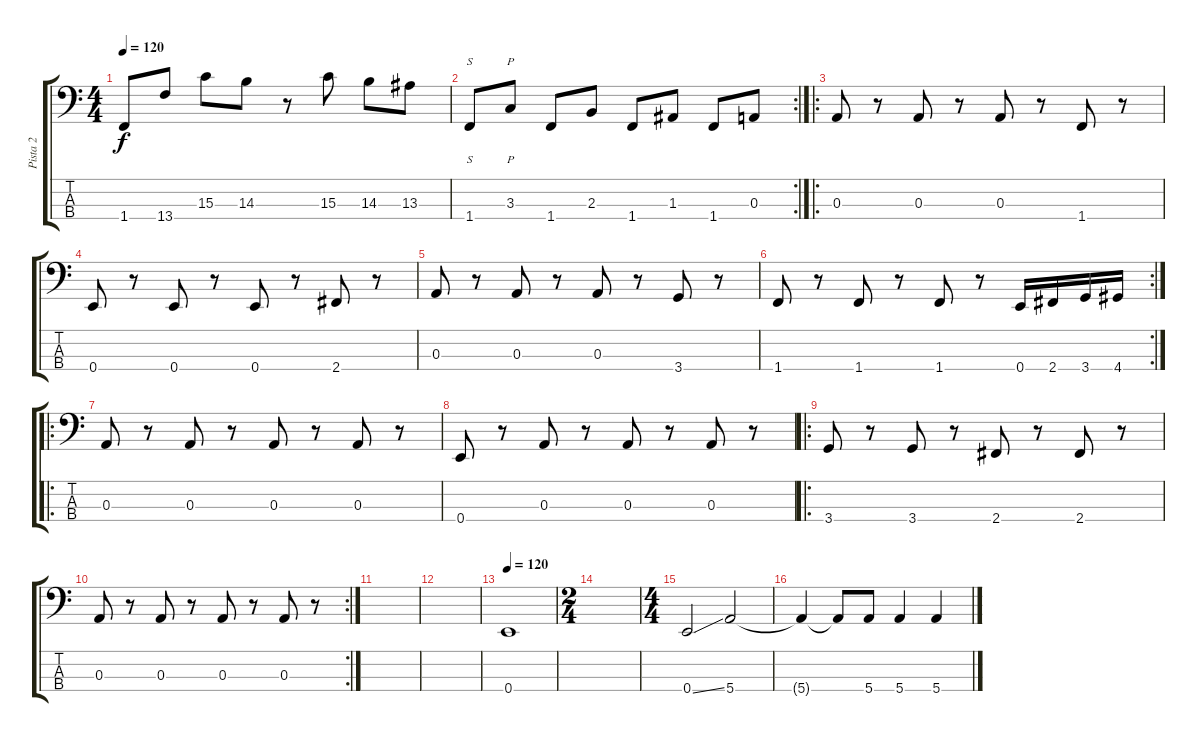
\track ("Pista 2" "Pista 2") {instrument fretlessbass}
\staff {score tabs}
\tuning (G2 D2 A1 E1) {hide}
\ts (4 4)
\tempo 120
\clef f4
\ks c
1.4.8{dy f} 13.4.8 15.3.8 14.3.8 r.8 15.3.8 14.3.8 13.3.8 |
\rc 2
1.4.8{s} 3.3.8{p} 1.4.8 2.3.8 1.4.8 1.3.8 1.4.8 0.3.8 |
\ro
0.3.8 r.8 0.3.8 r.8 0.3.8 r.8 1.4.8 r.8 |
0.4.8 r.8 0.4.8 r.8 0.4.8 r.8 2.4.8 r.8 |
0.3.8 r.8 0.3.8 r.8 0.3.8 r.8 3.4.8 r.8 |
\rc 2
1.4.8 r.8 1.4.8 r.8 1.4.8 r.8 0.4.16 2.4.16 3.4.16 4.4.16 |
\ro
0.3.8 r.8 0.3.8 r.8 0.3.8 r.8 0.3.8 r.8 |
0.4.8 r.8 0.3.8 r.8 0.3.8 r.8 0.3.8 r.8 |
\ro
3.4.8 r.8 3.4.8 r.8 2.4.8 r.8 2.4.8 r.8 |
\rc 2
0.3.8 r.8 0.3.8 r.8 0.3.8 r.8 0.3.8 r.8 |
|
|
\tempo 120
0.4.1 |
\ts (2 4)
|
\ts (4 4)
0.4{ss}.2 5.4.2 |
5.4{t}.4 5.4{t}.8 5.4.8 5.4.4 5.4.4
